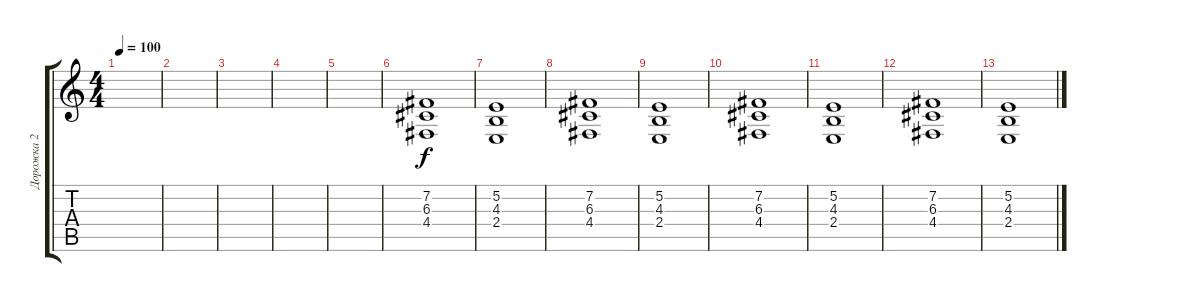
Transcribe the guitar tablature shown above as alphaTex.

\track ("Дорожка 2" "Дорожка 2") {instrument stringensemble2}
\staff {score tabs}
\tuning (E4 B3 G3 D3 A2 E2) {hide}
\ts (4 4)
\tempo 100
\clef g2
\ks c
|
|
|
|
|
(7.2 6.3 4.4).1 |
(5.2 4.3 2.4).1 |
(7.2 6.3 4.4).1 |
(5.2 4.3 2.4).1 |
(7.2 6.3 4.4).1 |
(5.2 4.3 2.4).1 |
(7.2 6.3 4.4).1 |
(5.2 4.3 2.4).1
